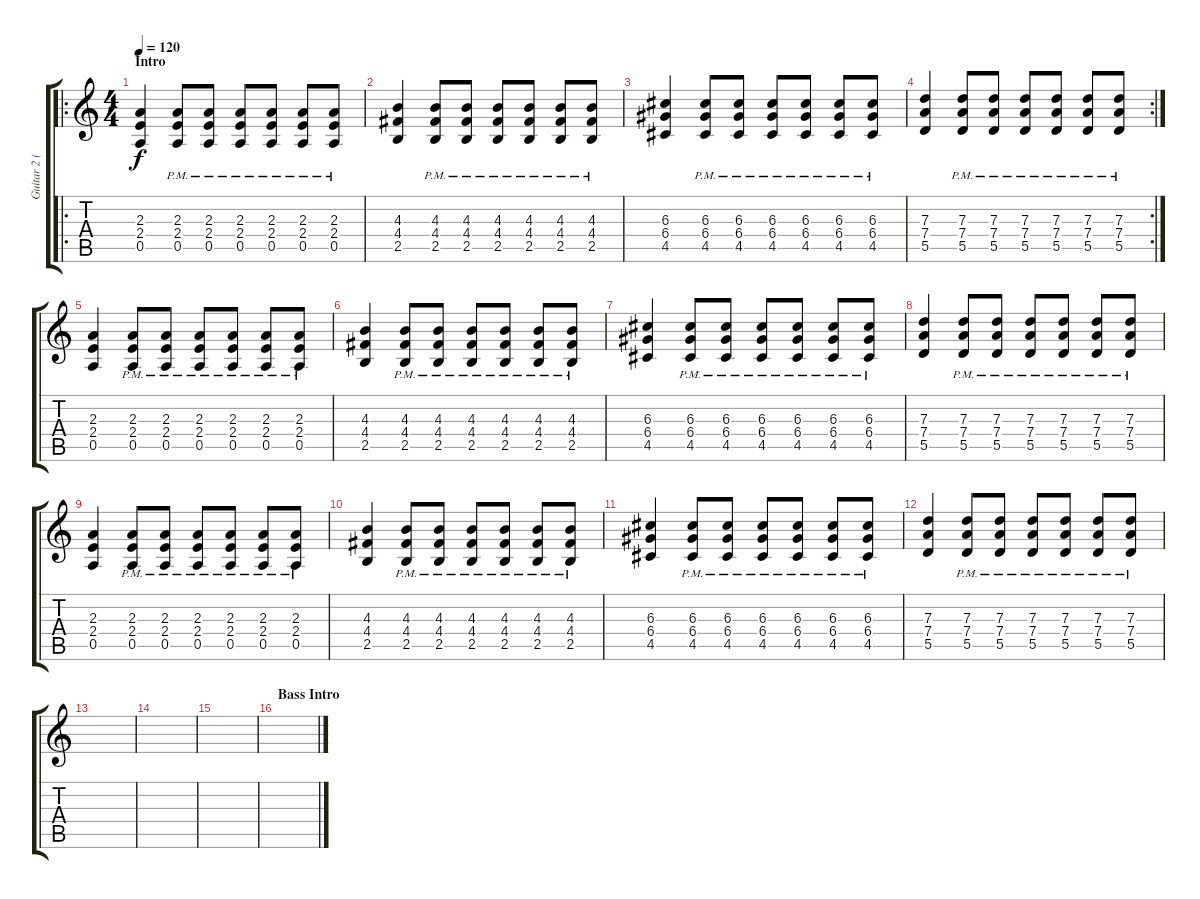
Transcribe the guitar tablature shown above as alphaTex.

\track ("Guitar 2 (Just Support)" "Guitar 2 (") {instrument distortionguitar}
\staff {score tabs}
\tuning (E4 B3 G3 D3 A2 E2) {hide}
\ro
\ts (4 4)
\section ("" "Intro")
\tempo 120
\clef g2
\ks c
(2.3 2.4 0.5).4{dy f instrument distortionguitar} (2.3{pm} 2.4 0.5{pm}).8 (2.3{pm} 2.4 0.5{pm}).8 (2.3{pm} 2.4 0.5{pm}).8 (2.3{pm} 2.4 0.5{pm}).8 (2.3{pm} 2.4 0.5{pm}).8 (2.3{pm} 2.4 0.5{pm}).8 |
(4.3 4.4 2.5).4 (4.3{pm} 4.4 2.5{pm}).8 (4.3{pm} 4.4 2.5{pm}).8 (4.3{pm} 4.4 2.5{pm}).8 (4.3{pm} 4.4 2.5{pm}).8 (4.3{pm} 4.4 2.5{pm}).8 (4.3{pm} 4.4 2.5{pm}).8 |
(6.3 6.4 4.5).4 (6.3{pm} 6.4 4.5{pm}).8 (6.3{pm} 6.4 4.5{pm}).8 (6.3{pm} 6.4 4.5{pm}).8 (6.3{pm} 6.4 4.5{pm}).8 (6.3{pm} 6.4 4.5{pm}).8 (6.3{pm} 6.4 4.5{pm}).8 |
\rc 2
(7.3 7.4 5.5).4 (7.3{pm} 7.4 5.5{pm}).8 (7.3{pm} 7.4 5.5{pm}).8 (7.3{pm} 7.4 5.5{pm}).8 (7.3{pm} 7.4 5.5{pm}).8 (7.3{pm} 7.4 5.5{pm}).8 (7.3{pm} 7.4 5.5{pm}).8 |
(2.3 2.4 0.5).4 (2.3{pm} 2.4 0.5{pm}).8 (2.3{pm} 2.4 0.5{pm}).8 (2.3{pm} 2.4 0.5{pm}).8 (2.3{pm} 2.4 0.5{pm}).8 (2.3{pm} 2.4 0.5{pm}).8 (2.3{pm} 2.4 0.5{pm}).8 |
(4.3 4.4 2.5).4 (4.3{pm} 4.4 2.5{pm}).8 (4.3{pm} 4.4 2.5{pm}).8 (4.3{pm} 4.4 2.5{pm}).8 (4.3{pm} 4.4 2.5{pm}).8 (4.3{pm} 4.4 2.5{pm}).8 (4.3{pm} 4.4 2.5{pm}).8 |
(6.3 6.4 4.5).4 (6.3{pm} 6.4 4.5{pm}).8 (6.3{pm} 6.4 4.5{pm}).8 (6.3{pm} 6.4 4.5{pm}).8 (6.3{pm} 6.4 4.5{pm}).8 (6.3{pm} 6.4 4.5{pm}).8 (6.3{pm} 6.4 4.5{pm}).8 |
(7.3 7.4 5.5).4 (7.3{pm} 7.4 5.5{pm}).8 (7.3{pm} 7.4 5.5{pm}).8 (7.3{pm} 7.4 5.5{pm}).8 (7.3{pm} 7.4 5.5{pm}).8 (7.3{pm} 7.4 5.5{pm}).8 (7.3{pm} 7.4 5.5{pm}).8 |
(2.3 2.4 0.5).4 (2.3{pm} 2.4 0.5{pm}).8 (2.3{pm} 2.4 0.5{pm}).8 (2.3{pm} 2.4 0.5{pm}).8 (2.3{pm} 2.4 0.5{pm}).8 (2.3{pm} 2.4 0.5{pm}).8 (2.3{pm} 2.4 0.5{pm}).8 |
(4.3 4.4 2.5).4 (4.3{pm} 4.4 2.5{pm}).8 (4.3{pm} 4.4 2.5{pm}).8 (4.3{pm} 4.4 2.5{pm}).8 (4.3{pm} 4.4 2.5{pm}).8 (4.3{pm} 4.4 2.5{pm}).8 (4.3{pm} 4.4 2.5{pm}).8 |
(6.3 6.4 4.5).4 (6.3{pm} 6.4 4.5{pm}).8 (6.3{pm} 6.4 4.5{pm}).8 (6.3{pm} 6.4 4.5{pm}).8 (6.3{pm} 6.4 4.5{pm}).8 (6.3{pm} 6.4 4.5{pm}).8 (6.3{pm} 6.4 4.5{pm}).8 |
(7.3 7.4 5.5).4 (7.3{pm} 7.4 5.5{pm}).8 (7.3{pm} 7.4 5.5{pm}).8 (7.3{pm} 7.4 5.5{pm}).8 (7.3{pm} 7.4 5.5{pm}).8 (7.3{pm} 7.4 5.5{pm}).8 (7.3{pm} 7.4 5.5{pm}).8 |
|
|
|
\section ("" "Bass Intro")
